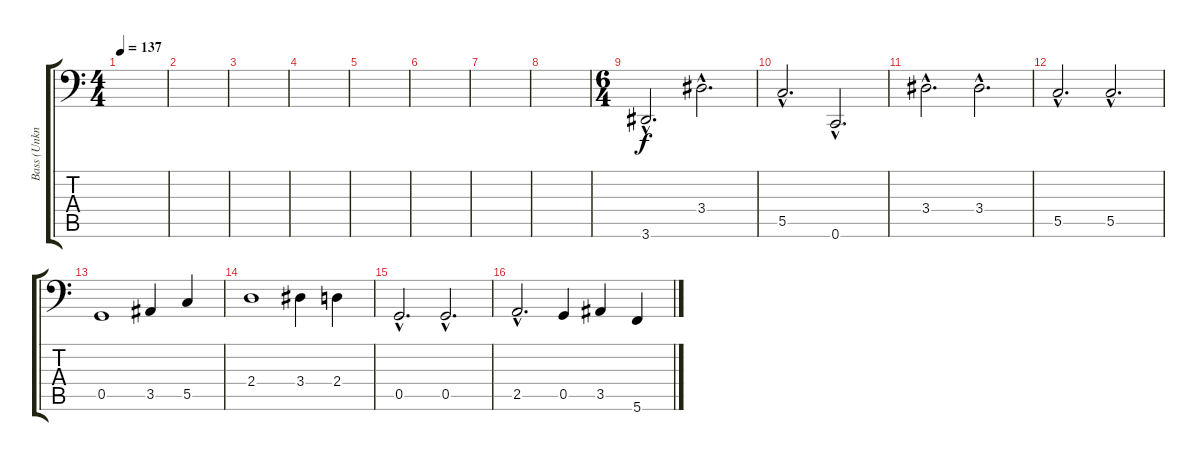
\track ("Bass (Unknown)" "Bass (Unkn") {instrument electricbasspick}
\staff {score tabs}
\tuning (D3 A2 F2 C2 G1 C1) {hide}
\ts (4 4)
\tempo 137
\clef f4
\ks c
|
|
|
|
|
|
|
|
\ts (6 4)
3.6{hac}.2{d instrument electricbassfinger} 3.4{hac}.2{d} |
5.5{hac}.2{d} 0.6{hac}.2{d} |
3.4{hac}.2{d} 3.4{hac}.2{d} |
5.5{hac}.2{d} 5.5{hac}.2{d} |
0.5.1 3.5.4 5.5.4 |
2.4.1 3.4.4 2.4.4 |
0.5{hac}.2{d} 0.5{hac}.2{d} |
2.5{hac}.2{d} 0.5.4 3.5.4 5.6.4
